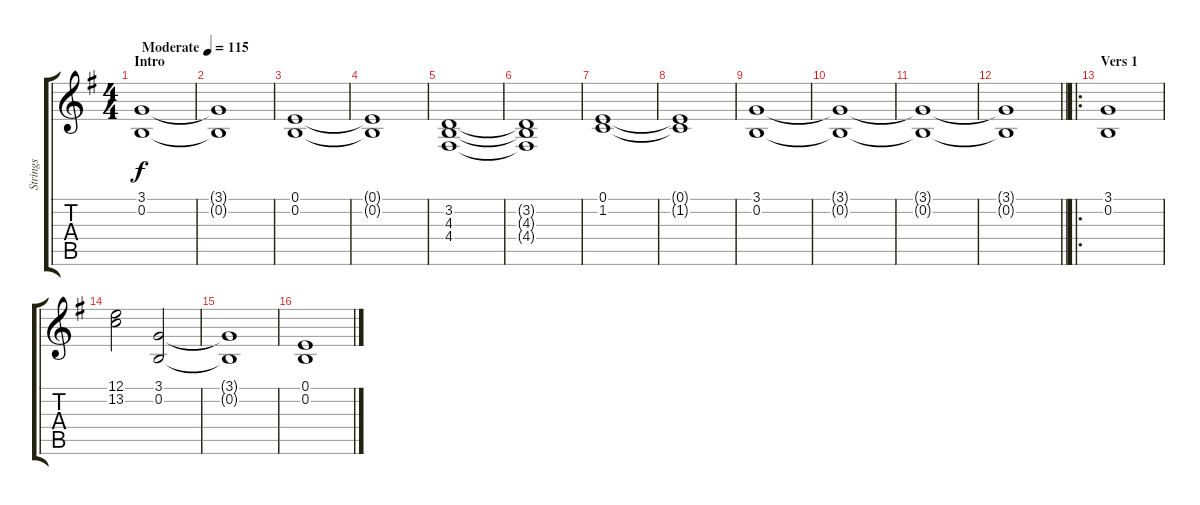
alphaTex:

\track ("Strings" "Strings") {instrument stringensemble1}
\staff {score tabs}
\tuning (E4 B3 G3 D3 A2 E2) {hide}
\ts (4 4)
\section ("" "Intro")
\tempo (115 "Moderate")
\clef g2
\ks eminor
(3.1 0.2).1{dy f instrument stringensemble1} |
(3.1{t} 0.2{t}).1 |
(0.1 0.2).1 |
(0.1{t} 0.2{t}).1 |
(3.2 4.3 4.4).1 |
(3.2{t} 4.3{t} 4.4{t}).1 |
(0.1 1.2).1 |
(0.1{t} 1.2{t}).1 |
(3.1 0.2).1 |
(3.1{t} 0.2{t}).1 |
(3.1{t} 0.2{t}).1 |
\barLineRight lightlight
(3.1{t} 0.2{t}).1 |
\ro
\section ("" "Vers 1")
(3.1 0.2).1 |
(12.1 13.2).2 (3.1 0.2).2 |
(3.1{t} 0.2{t}).1 |
(0.1 0.2).1
